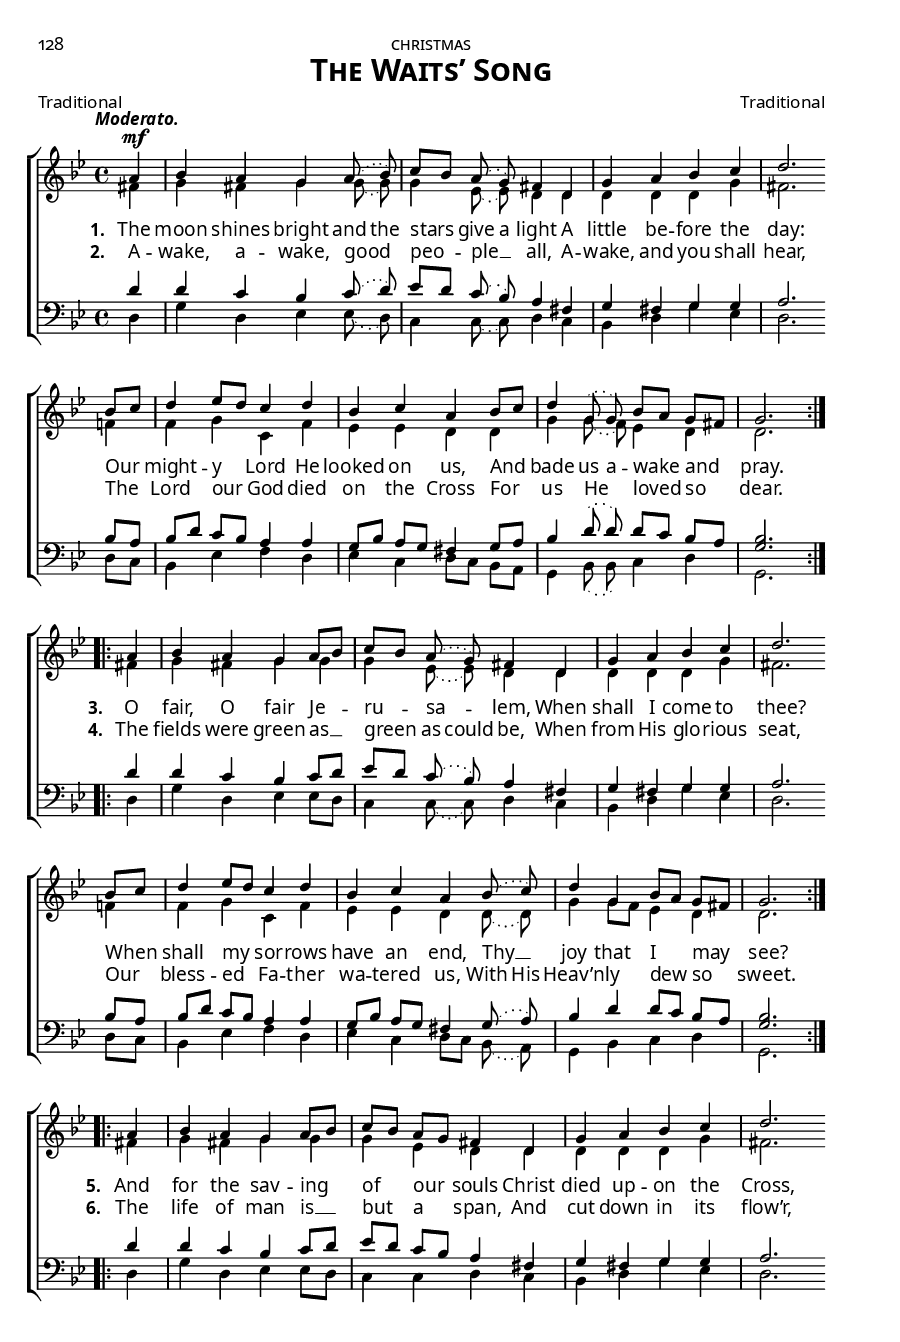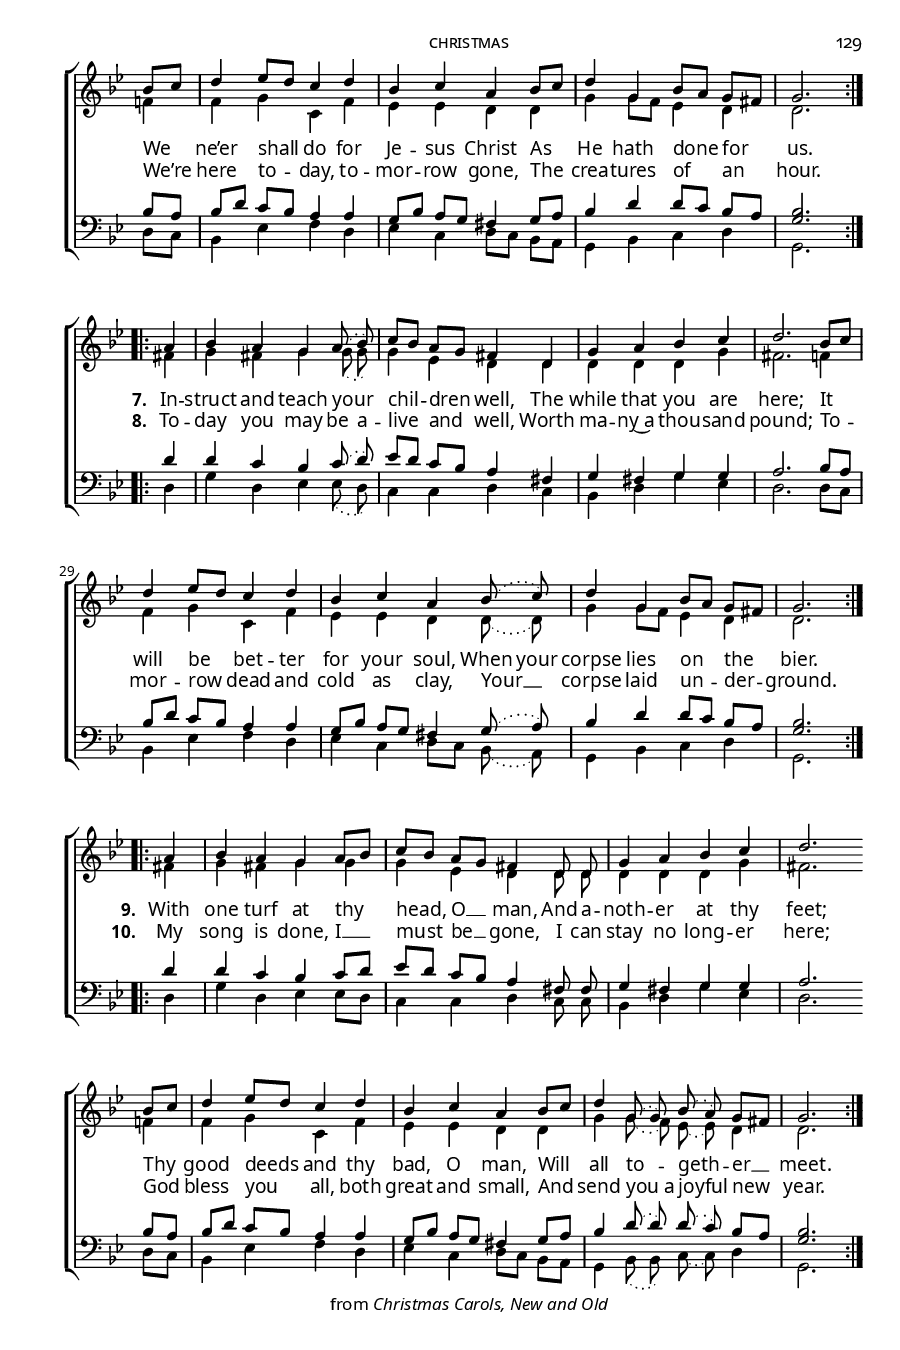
\version "2.14.2"
\include "util.ly"
\header {
  title = \markup{\override #'(font-name . "Garamond Premier Pro Semibold"){ \abs-fontsize #15 \smallCapsOldStyle"The Waits’ Song"}}
  poet = \markup\oldStyleNum"Traditional"
  composer = \markup\oldStyleNum"Traditional"
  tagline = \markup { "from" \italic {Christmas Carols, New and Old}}
}
\paper {
  %print-all-headers = ##t
  paper-height = 9\in
  paper-width = 6\in
  indent = 0\in
  %system-system-spacing = #'((basic-distance . 10) (padding . 0))
  system-system-spacing =
    #'((basic-distance . 0)
       (minimum-distance . 0)
       (padding . -5)
       (stretchability . 100))
  ragged-last-bottom = ##f
  ragged-bottom = ##f
  two-sided = ##t
  inner-margin = 0.5\in
  outer-margin = 0.25\in
  top-margin = 0.25\in
  bottom-margin = 0.25\in
  first-page-number = #128
  print-first-page-number = ##t
  headerLine = \markup{\override #'(font-name . "Garamond Premier Pro") \smallCapsOldStyle"christmas"}
  oddHeaderMarkup = \markup\fill-line{
     \override #'(font-name . "Garamond Premier Pro")\abs-fontsize #8.5
     \combine 
        \fill-line{"" \on-the-fly #print-page-number-check-first
        \oldStylePageNum""
        }
        \fill-line{\headerLine}
  }
  evenHeaderMarkup = \markup {
     \override #'(font-name . "Garamond Premier Pro")\abs-fontsize #8.5
     \combine
        \on-the-fly #print-page-number-check-first
        \oldStylePageNum""
        \fill-line{\headerLine}
  }
}
#(set-global-staff-size 15) \paper{ #(define fonts (make-pango-font-tree "GoudyOlSt BT" "Garamond Premier Pro" "Garamond Premier Pro" (/ 15 20))) }
global = {
  \key bes \major
  \time 4/4
  \autoBeamOff
  \override DynamicLineSpanner #'staff-padding = #0.0
  \override DynamicLineSpanner #'Y-extent = #'(-1 . 1)
  \slurDotted
}

sopMusic = \relative c'' {
  \repeat volta 2 {
    \partial 4 a4^\mf |
    bes4 a g a8( bes) |
    c[ bes] a( g) fis4 d |
    
    g a bes c |
    d2. \bar"" bes8[ c] |
    d4 ees8[ d] c4 d |
    
    bes4 c a bes8[ c] |
    d4 g,8( g) bes[ a] g[ fis] |
    g2. \break
  }
  
  %sop2
  \repeat volta 2 {
    a4 |
    bes4 a g a8[ bes] |
    c[ bes] a( g) fis4 d |
    
    g a bes c |
    d2. \bar"" bes8[ c] |
    d4 ees8[ d] c4 d |
    
    bes4 c a bes8( c) |
    d4 g,4 bes8[ a] g[ fis] |
    g2. \break
  }
  
  %sop3
  \repeat volta 2 {
    a4 |
    bes4 a g a8[ bes] |
    c[ bes] a[ g] fis4 d |
    
    g a bes c |
    d2. \bar""\break bes8[ c] |
    d4 ees8[ d] c4 d |
    
    bes4 c a bes8[ c] |
    d4 g,4 bes8[ a] g[ fis] |
    g2. \break
  }
  
  %sop4
  \repeat volta 2 {
    a4 |
    bes4 a g a8( bes) |
    c[ bes] a[ g] fis4 d |
    
    g a bes c |
    d2. \bar"" bes8[ c] |
    d4 ees8[ d] c4 d |
    
    bes4 c a bes8( c) |
    d4 g,4 bes8[ a] g[ fis] |
    g2. \break
  }
  
  %sop5
  \repeat volta 2 {
    a4 |
    bes4 a g a8[ bes] |
    c[ bes] a[ g] fis4 d8 d |
    
    g4 a bes c |
    d2. \bar""\break bes8[ c] |
    d4 ees8[ d] c4 d |
    
    bes4 c a bes8[ c] |
    d4 g,8( g) bes( a) g[ fis] |
    g2. \break
  }
}
sopWords = \lyricmode {
  
}

altoMusic = \relative c' {
  %alto1
  \repeat volta 2 {
    fis4 |
    g fis g g8( g) |
    g4 ees8( ees) d4 d |
    
    d d d g |
    fis2. f4 |
    f g c, f |
    
    ees ees d d |
    g g8( f) ees4 d |
    d2.
  }
  
  %alto2
  \repeat volta 2 {
    fis4 |
    g fis g g |
    g ees8( ees) d4 d |
    
    d d d g |
    fis2. f4 |
    f g c, f |
    
    ees ees d d8( d) |
    g4 g8[ f] ees4 d |
    d2.
  }
  
  %alto3
  \repeat volta 2 {
    fis4 |
    g fis g g |
    g ees4 d4 d |
    
    d d d g |
    fis2. f4 |
    f g c, f |
    
    ees ees d d |
    g4 g8[ f] ees4 d |
    d2.
  }
  
  %alto4
  \repeat volta 2 {
    fis4 |
    g fis g g8( g) |
    g4 ees4 d4 d |
    
    d d d g |
    fis2. f4 |
    f g c, f |
    
    ees ees d d8( d) |
    g4 g8[ f] ees4 d |
    d2.
  }
  
  %alto5
  \repeat volta 2 {
    fis4 |
    g fis g g |
    g ees4 d4 d8 d |
    
    d4 d d g |
    fis2. f4 |
    f g c, f |
    
    ees ees d d |
    g g8( f) ees8( ees) d4 |
    d2.
  }
  
}
altoWords = \lyricmode {
  \dropLyricsV
  \set stanza = #"1. "
  \set ignoreMelismata = ##t
  The moon shines bright and the stars _ give a light
  \unset ignoreMelismata
  A little be -- fore the day:
  Our might -- y Lord He looked on us,
  And bade \set ignoreMelismata = ##t
  us a --
  \unset ignoreMelismata
  wake and pray.
  
  \set stanza = #"3. "
  O fair, O fair Je -- ru -- sa -- lem,
  When shall I come to thee?
  When shall my sor -- rows have an end,
  Thy __ joy that I may see?

  \set stanza = #"5. "
  And for the sav -- ing of our souls
  Christ died up -- on the Cross,
  We ne’er shall do for Je -- sus Christ
  As He hath done for us.

  \set stanza = #"7. "
  In -- struct and teach your chil -- dren well,
  The while that you are here;
  It will be bet -- ter for your soul,
  \set ignoreMelismata = ##t
  When your \unset ignoreMelismata corpse lies on the bier.

  \set stanza = #"9. "
  With one turf at thy head, O __ man,
  And a -- noth -- er at thy feet;
  Thy good deeds and thy bad, O man,
  Will all to -- geth -- er __ meet.
}
altoWordsII = \lyricmode {
  \dropLyricsV
%\markup\italic
  \set stanza = #"2. "
  A -- wake, a -- wake, good peo -- ple __ all,
  A -- wake, and you shall hear,
  The Lord our God died on the Cross
  For us He loved so dear.
  
  \set stanza = #"4. "
  The fields were green as __ green
  \set ignoreMelismata = ##t
  as could be,
  \unset ignoreMelismata
  When from His glo -- rious seat,
  Our bless -- ed Fa -- ther wa -- tered us,
  \set ignoreMelismata = ##t
  With His
  \unset ignoreMelismata
  Heav’n -- ly dew so sweet.

  \set stanza = #"6. "
  The life of man is __ but a span,
  And cut down in its flow’r,
  We’re here to -- day, to -- mor -- row gone,
  The crea -- tures of an hour.

  \set stanza = #"8. "
  To -- day you may
  \set ignoreMelismata = ##t
  be a --
  \unset ignoreMelismata
  live and well,
  Worth ma -- ny~a thou -- sand pound;
  To -- mor -- row dead and cold as clay,
  Your __ corpse laid un -- der -- ground.

  \set stanza = #"10. "
  My song is done, I __ must be __ gone,
  I can stay no long -- er here;
  God bless you all, both great and small,
  And send you_a joyful new year.
}
altoWordsIII = \lyricmode {
}
altoWordsIV = \lyricmode {

}
altoWordsV = \lyricmode {
  
}
altoWordsVI = \lyricmode {
}
altoWordsVII = \lyricmode {
}
altoWordsVIII = \lyricmode {
}
altoWordsIX = \lyricmode {
}
altoWordsX = \lyricmode {
}
tenorMusic = \relative c' {
  \tempo \markup\italic "Moderato."
  %tenor1
  \repeat volta 2 {
    d4 |
    d c bes c8( d) |
    ees[ d] c( bes) a4 fis |
    
    g fis g g |
    a2. bes8[ a] |
    bes[ d] c[ bes] a4 a |
    
    g8[ bes] a[ g] fis4 g8[ a] |
    bes4 d8( d) d[ c] bes[ a] |
    <bes g>2.
  }

  %tenor2
  \repeat volta 2 {
    d4 |
    d c bes c8[ d] |
    ees[ d] c( bes) a4 fis |
    
    g fis g g |
    a2. bes8[ a] |
    bes[ d] c[ bes] a4 a |
    
    g8[ bes] a[ g] fis4 g8( a) |
    bes4 d d8[ c] bes[ a] |
    <bes g>2.
  }

  %tenor3
  \repeat volta 2 {
    d4 |
    d c bes c8[ d] |
    ees[ d] c[ bes] a4 fis |
    
    g fis g g |
    a2. bes8[ a] |
    bes[ d] c[ bes] a4 a |
    
    g8[ bes] a[ g] fis4 g8[ a] |
    bes4 d d8[ c] bes[ a] |
    <bes g>2.
  }

  %tenor4
  \repeat volta 2 {
    d4 |
    d c bes c8( d) |
    ees[ d] c[ bes] a4 fis |
    
    g fis g g |
    a2. bes8[ a] |
    bes[ d] c[ bes] a4 a |
    
    g8[ bes] a[ g] fis4 g8( a) |
    bes4 d d8[ c] bes[ a] |
    <bes g>2.
  }

  %tenor5
  \repeat volta 2 {
    d4 |
    d c bes c8[ d] |
    ees[ d] c[ bes] a4 fis8 fis |
    
    g4 fis g g |
    a2. bes8[ a] |
    bes[ d] c[ bes] a4 a |
    
    g8[ bes] a[ g] fis4 g8[ a] |
    bes4 d8( d) d( c) bes[ a] |
    <bes g>2.
  }

}
tenorWords = \lyricmode {

}

bassMusic = \relative c, {
  %bass1
  \repeat volta 2 {
    d'4 |
    g d ees ees8( d) |
    c4 c8( c) d4 c |
    
    bes4 d g ees |
    d2. d8[ c] |
    bes4 ees f d |
    
    ees c d8[ c] bes[ a] |
    g4 bes8( bes) c4 d |
    g,2.
  }

  %bass2
  \repeat volta 2 {
    d'4 |
    g d ees ees8[ d] |
    c4 c8( c) d4 c |
    
    bes4 d g ees |
    d2. d8[ c] |
    bes4 ees f d |
    
    ees c d8[ c] bes( a) |
    g4 bes c d |
    g,2.
  }

  %bass3
  \repeat volta 2 {
    d'4 |
    g d ees ees8[ d] |
    c4 c4 d4 c |
    
    bes4 d g ees |
    d2. d8[ c] |
    bes4 ees f d |
    
    ees c d8[ c] bes[ a] |
    g4 bes c d |
    g,2.
  }

  %bass4
  \repeat volta 2 {
    d'4 |
    g d ees ees8( d) |
    c4 c4 d4 c |
    
    bes4 d g ees |
    d2. d8[ c] |
    bes4 ees f d |
    
    ees c d8[ c] bes( a) |
    g4 bes c d |
    g,2.
  }

  %bass5
  \repeat volta 2 {
    d'4 |
    g d ees ees8[ d] |
    c4 c4 d4 c8 c |
    
    bes4 d g ees |
    d2. d8[ c] |
    bes4 ees f d |
    
    ees c d8[ c] bes[ a] |
    g4 bes8( bes) c( c) d4 |
    g,2.
  }

}
bassWords = \lyricmode {

}

pianoRH = \relative c' {
  
}
pianoLH = \relative c' {
  
}

\score {
  <<
   \new ChoirStaff <<
%    \new Lyrics = sopranos \with { \override VerticalAxisGroup #'nonstaff-relatedstaff-spacing = #'((basic-distance . 1)) }
    \new Staff = women <<
      \new Voice = "sopranos" { \voiceOne << \global \sopMusic >> }
      \new Voice = "altos" { \voiceTwo << \global \altoMusic >> }
    >>
    \new Lyrics \with { alignAboveContext = #"women" \override VerticalAxisGroup #'nonstaff-relatedstaff-spacing = #'((basic-distance . 1))} \lyricsto "sopranos" \sopWords
    \new Lyrics = "altosX"  \with { alignBelowContext = #"women" \override VerticalAxisGroup #'nonstaff-relatedstaff-spacing = #'((basic-distance . 1))} \lyricsto "sopranos" \altoWordsX
    \new Lyrics = "altosIX"  \with { alignBelowContext = #"women" \override VerticalAxisGroup #'nonstaff-relatedstaff-spacing = #'((basic-distance . 1))} \lyricsto "sopranos" \altoWordsIX
    \new Lyrics = "altosVIII"  \with { alignBelowContext = #"women" \override VerticalAxisGroup #'nonstaff-relatedstaff-spacing = #'((basic-distance . 1))} \lyricsto "sopranos" \altoWordsVIII
    \new Lyrics = "altosVII"  \with { alignBelowContext = #"women" \override VerticalAxisGroup #'nonstaff-relatedstaff-spacing = #'((basic-distance . 1))} \lyricsto "sopranos" \altoWordsVII
    \new Lyrics = "altosVI"  \with { alignBelowContext = #"women" \override VerticalAxisGroup #'nonstaff-relatedstaff-spacing = #'((basic-distance . 1))} \lyricsto "sopranos" \altoWordsVI
    \new Lyrics = "altosV"  \with { alignBelowContext = #"women" \override VerticalAxisGroup #'nonstaff-relatedstaff-spacing = #'((basic-distance . 1))} \lyricsto "sopranos" \altoWordsV
    \new Lyrics = "altosIV"  \with { alignBelowContext = #"women" \override VerticalAxisGroup #'nonstaff-relatedstaff-spacing = #'((basic-distance . 1))} \lyricsto "sopranos" \altoWordsIV
    \new Lyrics = "altosIII"  \with { alignBelowContext = #"women" \override VerticalAxisGroup #'nonstaff-relatedstaff-spacing = #'((basic-distance . 1))} \lyricsto "sopranos" \altoWordsIII
    \new Lyrics = "altosII"  \with { alignBelowContext = #"women" \override VerticalAxisGroup #'nonstaff-relatedstaff-spacing = #'((basic-distance . 1))} \lyricsto "sopranos" \altoWordsII
    \new Lyrics = "altos"  \with { alignBelowContext = #"women" } \lyricsto "sopranos" \altoWords
   \new Staff = men <<
      \clef bass
      \new Voice = "tenors" { \voiceOne << \global \tenorMusic >> }
      \new Voice = "basses" { \voiceTwo << \global \bassMusic >> }
    >>
    \new Lyrics \with { alignAboveContext = #"men" \override VerticalAxisGroup #'nonstaff-relatedstaff-spacing = #'((basic-distance . 1)) } \lyricsto "tenors" \tenorWords
    \new Lyrics \with { alignBelowContext = #"men" \override VerticalAxisGroup #'nonstaff-relatedstaff-spacing = #'((basic-distance . 1)) } \lyricsto "basses" \bassWords
  >>
%    \new PianoStaff << \new Staff { \new Voice { \pianoRH } } \new Staff { \clef "bass" \pianoLH } >>
  >>
  \layout {
    \context {
      \Score
      %\override SpacingSpanner #'base-shortest-duration = #(ly:make-moment 1 8)
      %\override SpacingSpanner #'common-shortest-duration = #(ly:make-moment 1 4)
    }
    \context {
      % Remove all empty staves
      % \Staff \RemoveEmptyStaves \override VerticalAxisGroup #'remove-first = ##t
    }
    \context {
      \Lyrics
      \override LyricText #'X-offset = #center-on-word
    }
  }
}

